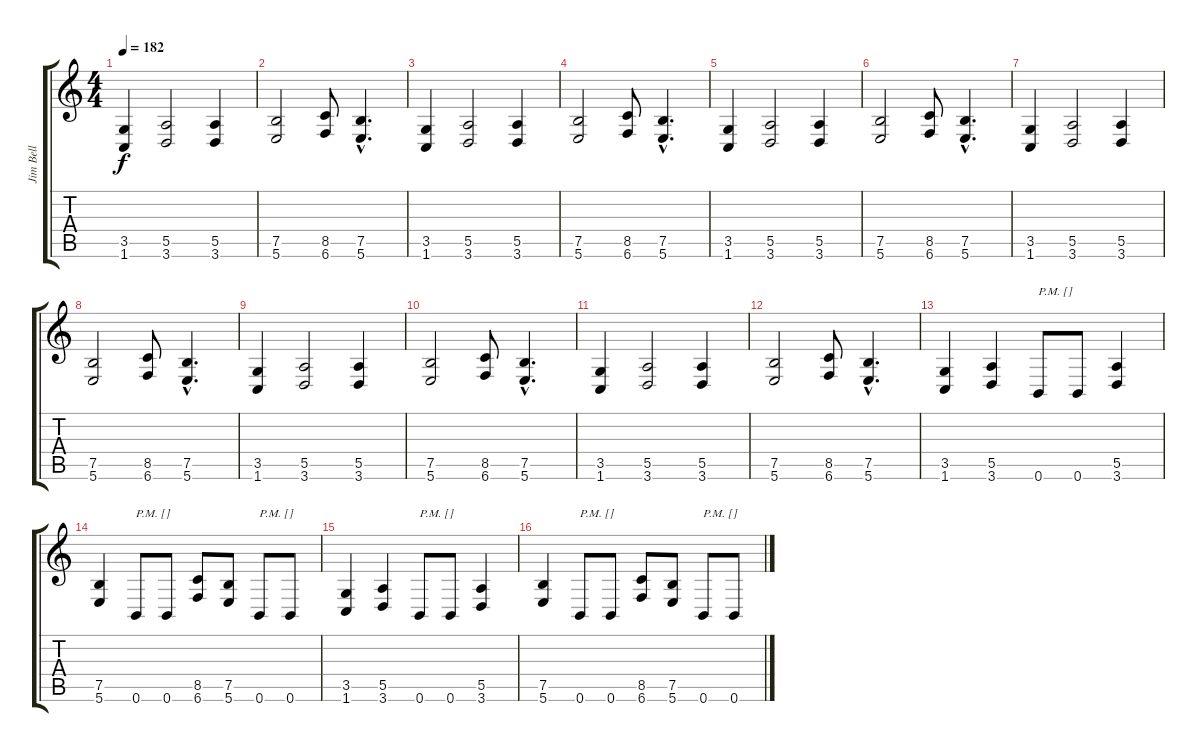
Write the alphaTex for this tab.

\track ("Jim Bell" "Jim Bell") {instrument overdrivenguitar}
\staff {score tabs}
\tuning (B3 Gb3 D3 A2 E2 B1) {hide}
\ts (4 4)
\tempo 182
\clef g2
\ks c
(3.5 1.6).4{dy f instrument overdrivenguitar} (5.5 3.6).2 (5.5 3.6).4 |
(7.5 5.6).2 (8.5 6.6).8 (7.5{hac} 5.6{hac}).4{d} |
(3.5 1.6).4 (5.5 3.6).2 (5.5 3.6).4 |
(7.5 5.6).2 (8.5 6.6).8 (7.5{hac} 5.6{hac}).4{d} |
(3.5 1.6).4 (5.5 3.6).2 (5.5 3.6).4 |
(7.5 5.6).2 (8.5 6.6).8 (7.5{hac} 5.6{hac}).4{d} |
(3.5 1.6).4 (5.5 3.6).2 (5.5 3.6).4 |
(7.5 5.6).2 (8.5 6.6).8 (7.5{hac} 5.6{hac}).4{d} |
(3.5 1.6).4 (5.5 3.6).2 (5.5 3.6).4 |
(7.5 5.6).2 (8.5 6.6).8 (7.5{hac} 5.6{hac}).4{d} |
(3.5 1.6).4 (5.5 3.6).2 (5.5 3.6).4 |
(7.5 5.6).2 (8.5 6.6).8 (7.5{hac} 5.6{hac}).4{d} |
(3.5 1.6).4 (5.5 3.6).4 0.6.8{txt "P.M. [] "} 0.6.8 (5.5 3.6).4 |
(7.5 5.6).4 0.6.8{txt "P.M. []"} 0.6.8 (8.5 6.6).8 (7.5 5.6).8 0.6.8{txt "P.M. []"} 0.6.8 |
(3.5 1.6).4 (5.5 3.6).4 0.6.8{txt "P.M. [] "} 0.6.8 (5.5 3.6).4 |
(7.5 5.6).4 0.6.8{txt "P.M. []"} 0.6.8 (8.5 6.6).8 (7.5 5.6).8 0.6.8{txt "P.M. []"} 0.6.8
